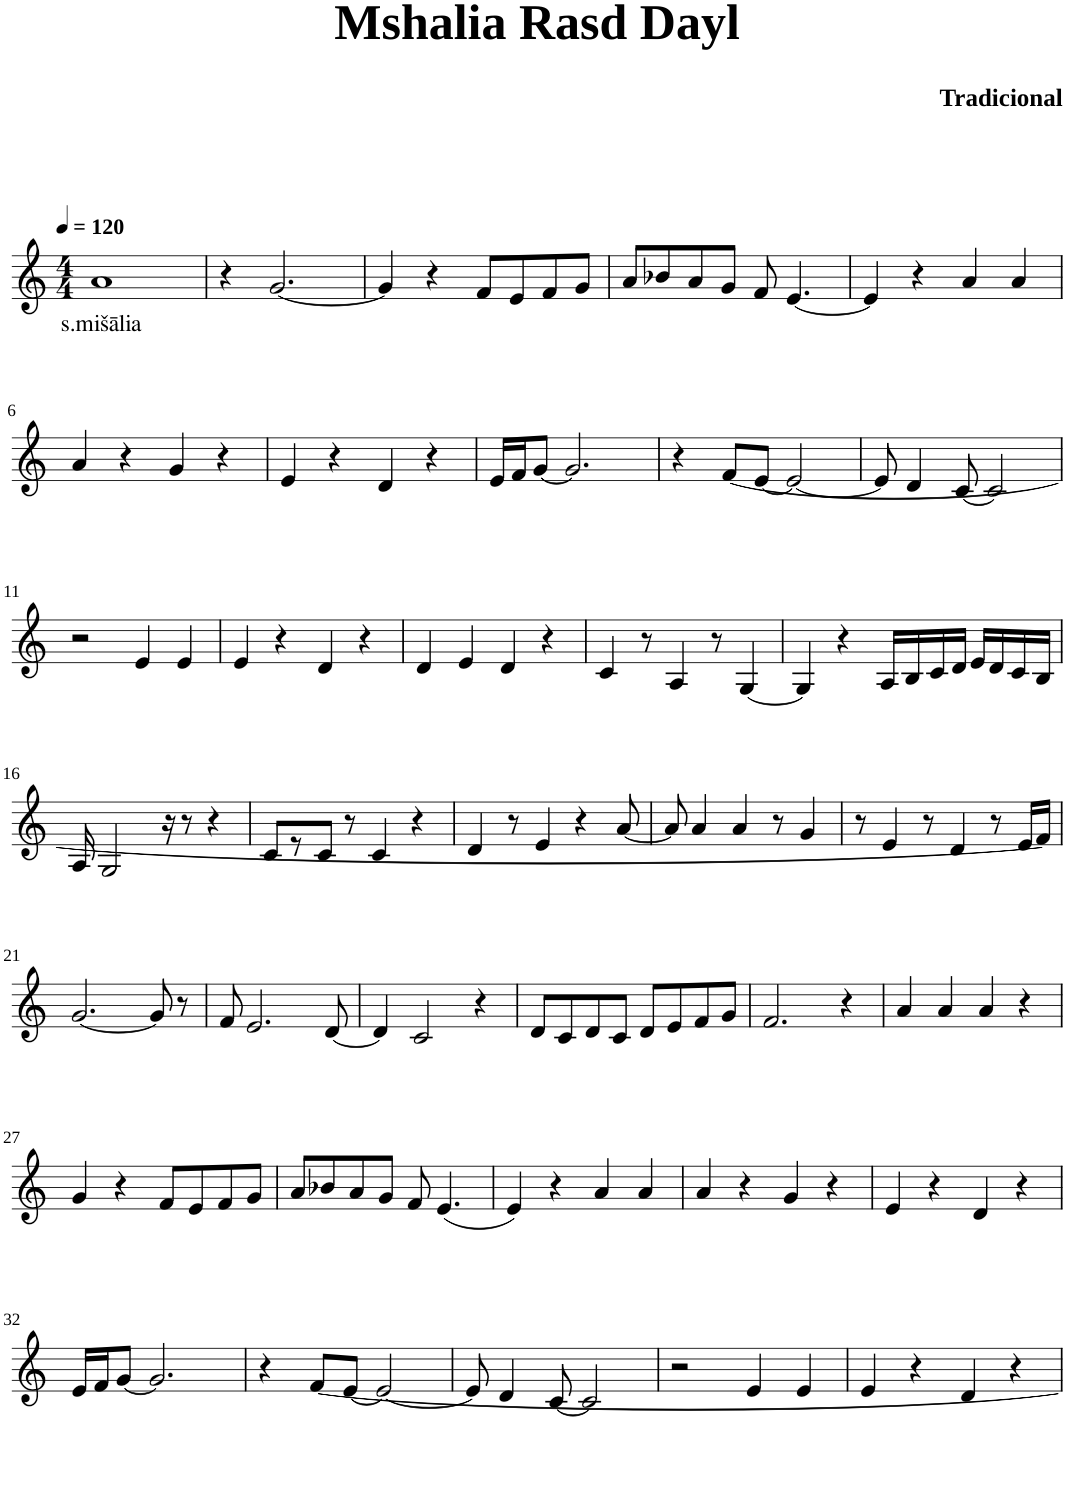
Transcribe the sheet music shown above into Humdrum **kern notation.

**kern	**text
*part1	*part1
*staff1	*staff1
*I"Violin	*
*clefG2	*
*k[]	*
*M4/4	*
*MM120	*
=1	=1
!	!LO:LY:b
1a	s.mišālia
=2	=2
4r	.
[2.g/	.
=3	=3
4g/]	.
4r	.
8f/L	.
8e/	.
8f/	.
8g/J	.
=4	=4
8a/L	.
8b-X/	.
8a/	.
8g/J	.
8f/	.
[4.e/	.
=5	=5
4e/]	.
4r	.
4a/	.
4a/	.
!!LO:LB:g=z
=6	=6
4a/	.
4r	.
4g/	.
4r	.
=7	=7
4e/	.
4r	.
4d/	.
4r	.
=8	=8
16e/LL	.
16f/J	.
[8g/J	.
2.g/]	.
=9	=9
4r	.
[8f/L	.
[8e/J	.
2e/_	.
=10	=10
8e/]	.
4d/	.
[8c/	.
2c/]	.
!!LO:LB:g=z
=11	=11
2r	.
4e/	.
4e/	.
=12	=12
4e/	.
4r	.
4d/	.
4r	.
=13	=13
4d/	.
4e/	.
4d/	.
4r	.
=14	=14
4c/	.
8r	.
4A/	.
8r	.
[4G/	.
=15	=15
4G/]	.
4r	.
16A/LL	.
16B/	.
16c/	.
16d/JJ	.
16e/LL	.
16d/	.
16c/	.
16B/JJ	.
!!LO:LB:g=z
=16	=16
16A/	.
2G/	.
16r	.
8r	.
4r	.
=17	=17
8c/L	.
8r	.
8c/J	.
8r	.
4c/	.
4r	.
=18	=18
4d/	.
8r	.
4e/	.
4r	.
[8a/	.
=19	=19
8a/]	.
4a/	.
4a/	.
8r	.
4g/	.
=20	=20
8r	.
4e/	.
8r	.
4d/	.
8r	.
16e/LL	.
16f/JJ]	.
!!LO:LB:g=z
=21	=21
[2.g/	.
8g/]	.
8r	.
=22	=22
8f/	.
2.e/	.
[8d/	.
=23	=23
4d/]	.
2c/	.
4r	.
=24	=24
8d/L	.
8c/	.
8d/	.
8c/J	.
8d/L	.
8e/	.
8f/	.
8g/J	.
=25	=25
2.f/	.
4r	.
=26	=26
4a/	.
4a/	.
4a/	.
4r	.
!!LO:LB:g=z
=27	=27
4g/	.
4r	.
8f/L	.
8e/	.
8f/	.
8g/J	.
=28	=28
8a/L	.
8b-X/	.
8a/	.
8g/J	.
8f/	.
(4.e/	.
=29	=29
4e/)	.
4r	.
4a/	.
4a/	.
=30	=30
4a/	.
4r	.
4g/	.
4r	.
=31	=31
4e/	.
4r	.
4d/	.
4r	.
!!LO:LB:g=z
=32	=32
16e/LL	.
16f/J	.
[8g/J	.
2.g/]	.
=33	=33
4r	.
[8f/L	.
[8e/J	.
2e/_	.
=34	=34
8e/]	.
4d/	.
[8c/	.
2c/]	.
=35	=35
2r	.
4e/	.
4e/	.
=36	=36
4e/	.
4r	.
4d/	.
4r	.
=	=
*-	*-
